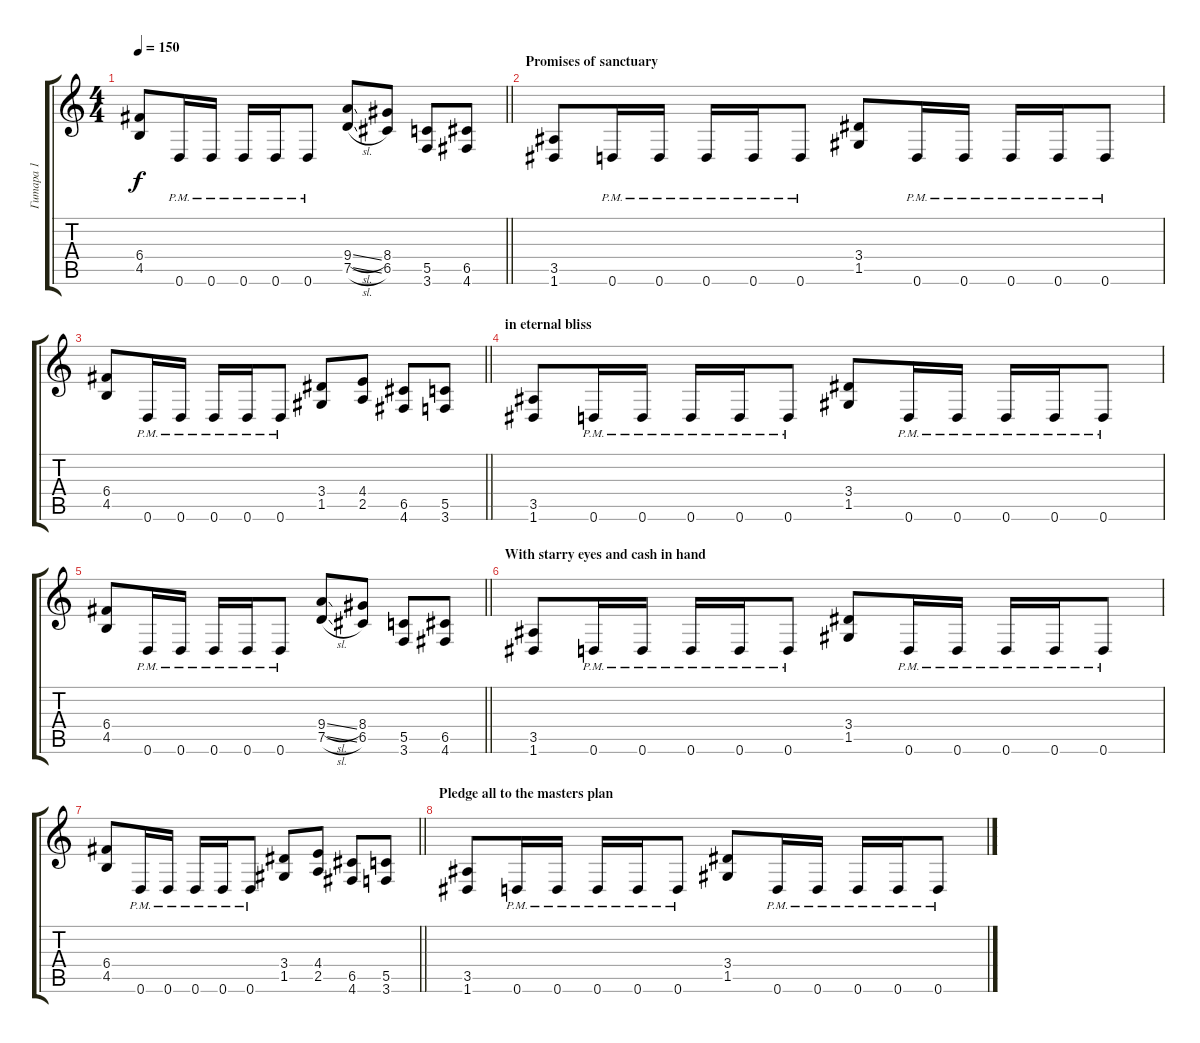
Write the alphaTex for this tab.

\track ("Гитара 1" "Гитара 1") {instrument distortionguitar}
\staff {score tabs}
\tuning (D4 A3 F3 C3 G2 D2) {hide}
\ts (4 4)
\tempo 150
\clef g2
\barLineRight lightlight
\ks c
(6.4 4.5).8{dy f} 0.6{pm}.16 0.6{pm}.16 0.6{pm}.16 0.6{pm}.16 0.6{pm}.8 (9.4{sl} 7.5{sl}).8 (8.4 6.5).8 (5.5 3.6).8 (6.5 4.6).8 |
\section ("" "Promises of sanctuary")
(3.5 1.6).8 0.6{pm}.16 0.6{pm}.16 0.6{pm}.16 0.6{pm}.16 0.6{pm}.8 (3.4 1.5).8 0.6{pm}.16 0.6{pm}.16 0.6{pm}.16 0.6{pm}.16 0.6{pm}.8 |
\barLineRight lightlight
(6.4 4.5).8 0.6{pm}.16 0.6{pm}.16 0.6{pm}.16 0.6{pm}.16 0.6{pm}.8 (3.4 1.5).8 (4.4 2.5).8 (6.5 4.6).8 (5.5 3.6).8 |
\section ("" "in eternal bliss")
(3.5 1.6).8 0.6{pm}.16 0.6{pm}.16 0.6{pm}.16 0.6{pm}.16 0.6{pm}.8 (3.4 1.5).8 0.6{pm}.16 0.6{pm}.16 0.6{pm}.16 0.6{pm}.16 0.6{pm}.8 |
\barLineRight lightlight
(6.4 4.5).8 0.6{pm}.16 0.6{pm}.16 0.6{pm}.16 0.6{pm}.16 0.6{pm}.8 (9.4{sl} 7.5{sl}).8 (8.4 6.5).8 (5.5 3.6).8 (6.5 4.6).8 |
\section ("" "With starry eyes and cash in hand")
(3.5 1.6).8 0.6{pm}.16 0.6{pm}.16 0.6{pm}.16 0.6{pm}.16 0.6{pm}.8 (3.4 1.5).8 0.6{pm}.16 0.6{pm}.16 0.6{pm}.16 0.6{pm}.16 0.6{pm}.8 |
\barLineRight lightlight
(6.4 4.5).8 0.6{pm}.16 0.6{pm}.16 0.6{pm}.16 0.6{pm}.16 0.6{pm}.8 (3.4 1.5).8 (4.4 2.5).8 (6.5 4.6).8 (5.5 3.6).8 |
\section ("" "Pledge all to the masters plan")
(3.5 1.6).8 0.6{pm}.16 0.6{pm}.16 0.6{pm}.16 0.6{pm}.16 0.6{pm}.8 (3.4 1.5).8 0.6{pm}.16 0.6{pm}.16 0.6{pm}.16 0.6{pm}.16 0.6{pm}.8
